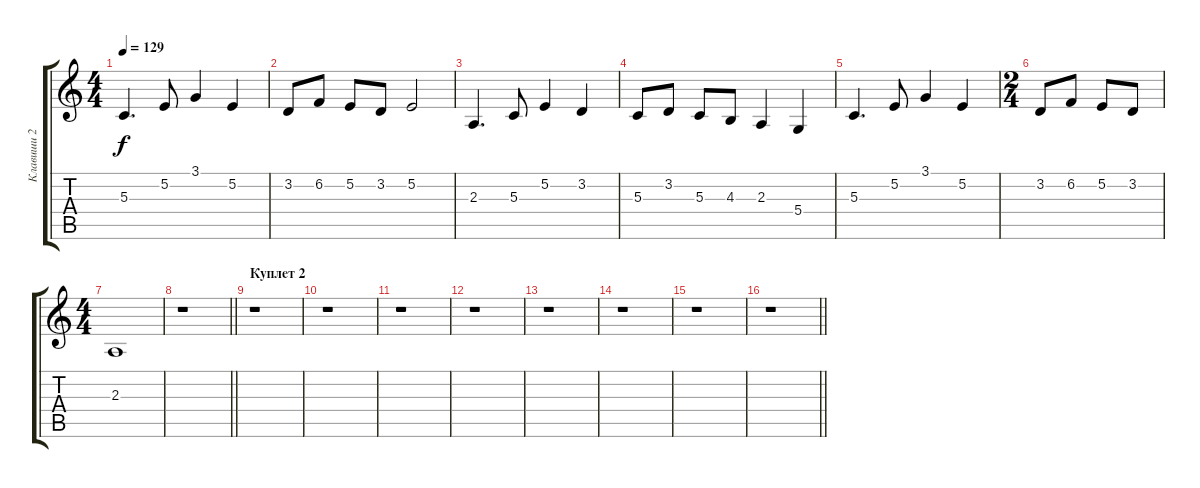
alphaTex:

\track ("Клавиши 2" "Клавиши 2") {instrument churchorgan}
\staff {score tabs}
\tuning (E4 B3 G3 D3 A2 E2) {hide}
\ts (4 4)
\tempo 129
\clef g2
\ks c
5.3.4{d dy f} 5.2.8 3.1.4 5.2.4 |
3.2.8 6.2.8 5.2.8 3.2.8 5.2.2 |
2.3.4{d} 5.3.8 5.2.4 3.2.4 |
5.3.8 3.2.8 5.3.8 4.3.8 2.3.4 5.4.4 |
5.3.4{d} 5.2.8 3.1.4 5.2.4 |
\ts (2 4)
3.2.8 6.2.8 5.2.8 3.2.8 |
\ts (4 4)
2.3.1 |
\barLineRight lightlight
r.1 |
\section ("" "Куплет 2")
r.1 |
r.1 |
r.1 |
r.1 |
r.1 |
r.1 |
r.1 |
\barLineRight lightlight
r.1
